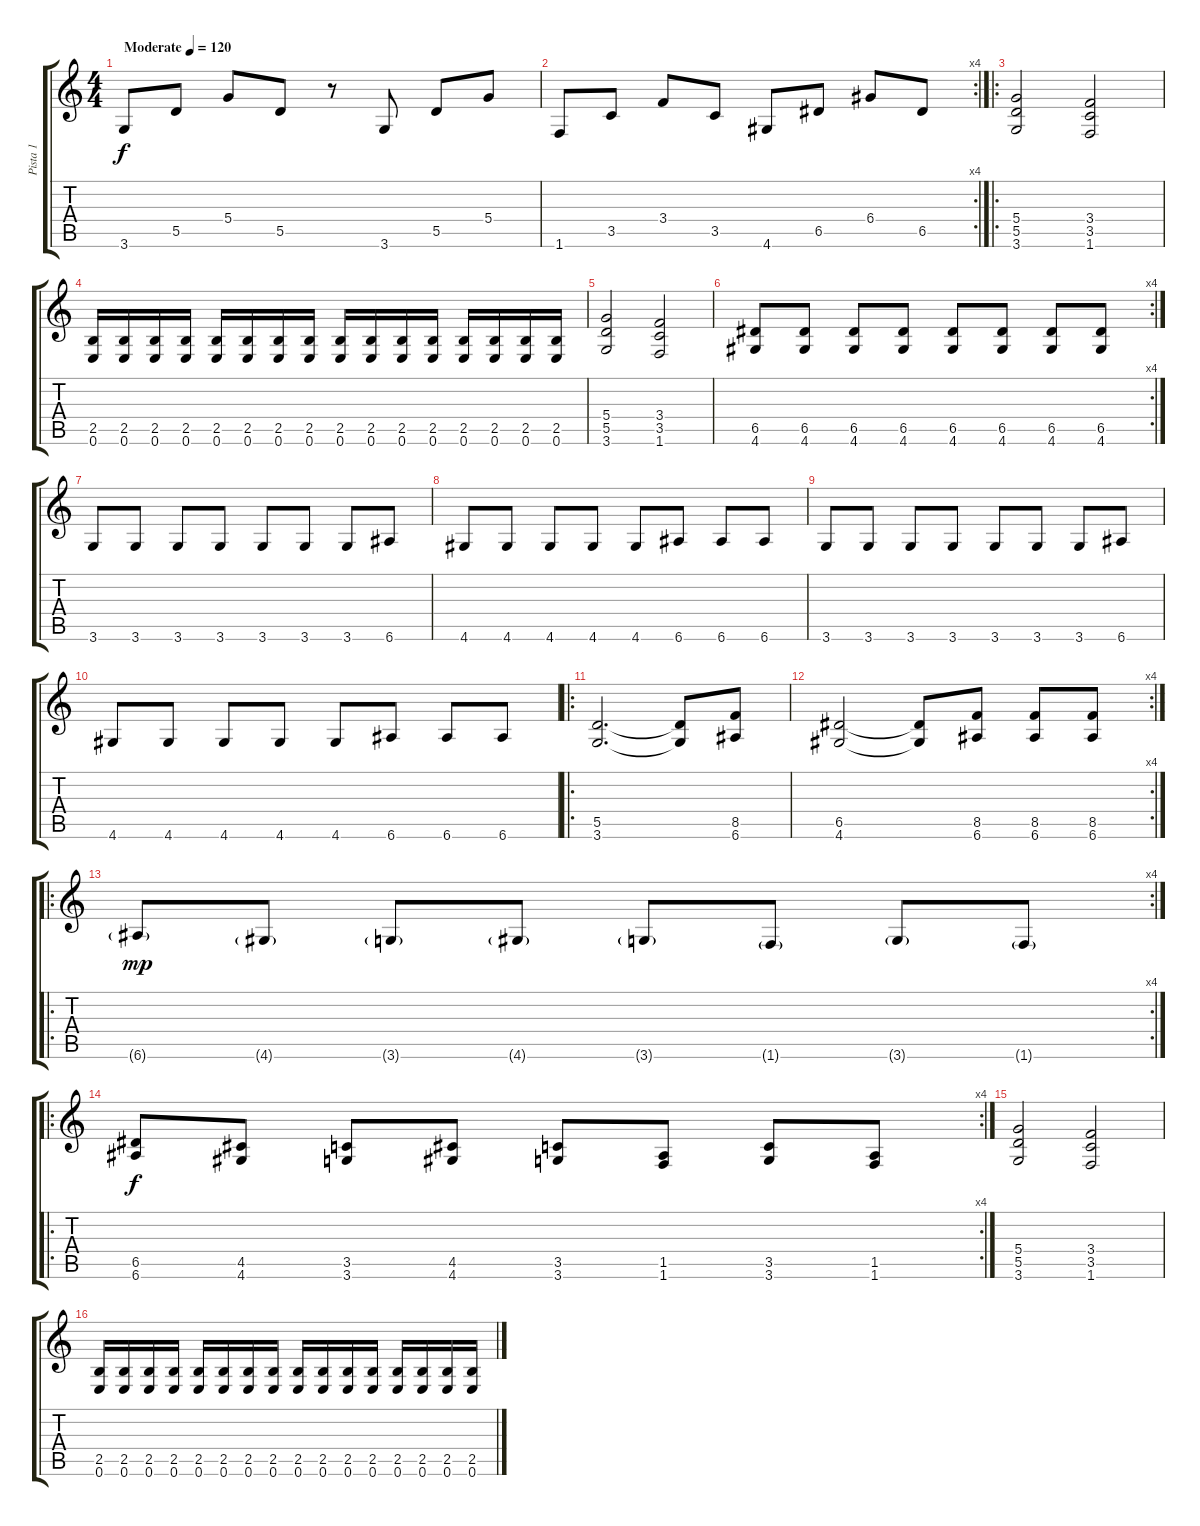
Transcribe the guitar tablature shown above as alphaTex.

\track ("Pista 1" "Pista 1") {instrument acousticguitarsteel}
\staff {score tabs}
\tuning (E4 B3 G3 D3 A2 E2) {hide}
\ts (4 4)
\tempo (120 "Moderate")
\clef g2
\ks c
3.6.8{dy f instrument acousticguitarsteel} 5.5.8 5.4.8 5.5.8 r.8 3.6.8 5.5.8 5.4.8 |
\rc 4
1.6.8 3.5.8 3.4.8 3.5.8 4.6.8 6.5.8 6.4.8 6.5.8 |
\ro
(5.4 5.5 3.6).2{instrument distortionguitar} (3.4 3.5 1.6).2 |
(2.5 0.6).16 (2.5 0.6).16 (2.5 0.6).16 (2.5 0.6).16 (2.5 0.6).16 (2.5 0.6).16 (2.5 0.6).16 (2.5 0.6).16 (2.5 0.6).16 (2.5 0.6).16 (2.5 0.6).16 (2.5 0.6).16 (2.5 0.6).16 (2.5 0.6).16 (2.5 0.6).16 (2.5 0.6).16 |
(5.4 5.5 3.6).2 (3.4 3.5 1.6).2 |
\rc 4
(6.5 4.6).8 (6.5 4.6).8 (6.5 4.6).8 (6.5 4.6).8 (6.5 4.6).8 (6.5 4.6).8 (6.5 4.6).8 (6.5 4.6).8 |
3.6.8 3.6.8 3.6.8 3.6.8 3.6.8 3.6.8 3.6.8 6.6.8 |
4.6.8 4.6.8 4.6.8 4.6.8 4.6.8 6.6.8 6.6.8 6.6.8 |
3.6.8 3.6.8 3.6.8 3.6.8 3.6.8 3.6.8 3.6.8 6.6.8 |
4.6.8 4.6.8 4.6.8 4.6.8 4.6.8 6.6.8 6.6.8 6.6.8 |
\ro
(5.5 3.6).2{d} (5.5{t} 3.6{t}).8 (8.5 6.6).8 |
\rc 4
(6.5 4.6).2 (6.5{t} 4.6{t}).8 (8.5 6.6).8 (8.5 6.6).8 (8.5 6.6).8 |
\ro
\rc 4
6.6{g}.8{dy mp} 4.6{g}.8 3.6{g}.8 4.6{g}.8 3.6{g}.8 1.6{g}.8 3.6{g}.8 1.6{g}.8 |
\ro
\rc 4
(6.5 6.6).8{dy f} (4.5 4.6).8 (3.5 3.6).8 (4.5 4.6).8 (3.5 3.6).8 (1.5 1.6).8 (3.5 3.6).8 (1.5 1.6).8 |
(5.4 5.5 3.6).2{instrument distortionguitar} (3.4 3.5 1.6).2 |
(2.5 0.6).16 (2.5 0.6).16 (2.5 0.6).16 (2.5 0.6).16 (2.5 0.6).16 (2.5 0.6).16 (2.5 0.6).16 (2.5 0.6).16 (2.5 0.6).16 (2.5 0.6).16 (2.5 0.6).16 (2.5 0.6).16 (2.5 0.6).16 (2.5 0.6).16 (2.5 0.6).16 (2.5 0.6).16
